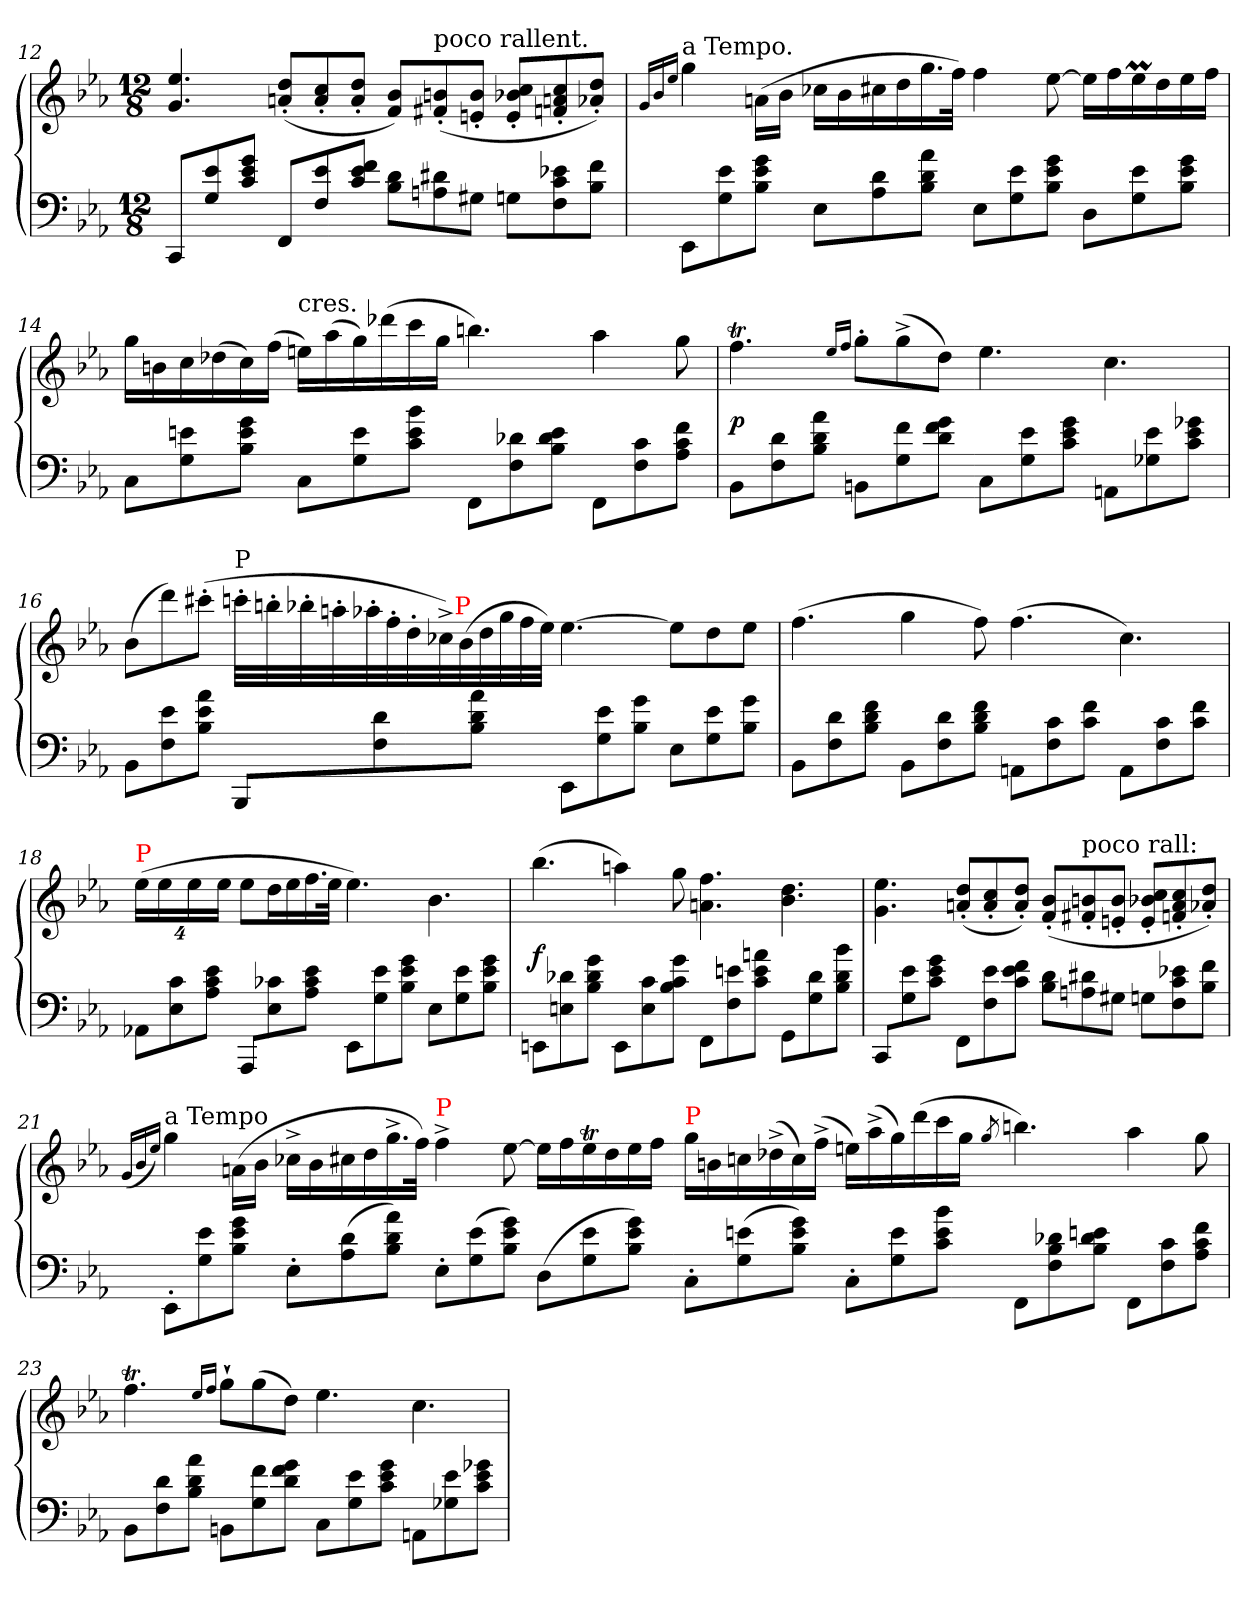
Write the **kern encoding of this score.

**kern	**kern	**dynam
*part1	*part1	*part1
*staff2	*staff1	*staff1/2
*clefF4	*clefG2	*
*k[b-e-a-]	*k[b-e-a-]	*
*E-:	*E-:	*
*M12/8	*M12/8	*
=12	=12	=12
8CC/L	4.ee-/ 4.g/	.
8e-\ 8G\	.	.
8g 8e- 8cJ	.	.
8FF/L	(8dd'/ 8an'/L	.
8e-\ 8F\	8cc' 8a'	.
8f 8e- 8cJ	8dd' 8a'J	.
8d 8B-L	8b- 8fL)	.
!	!LO:TX:a:t=poco rallent.	!
8d#X 8An	(8bn' 8f#X'	.
8G#XJ	8b' 8en'J	.
8GnL	8cc' 8b-X' 8e'L	.
8e-X 8c 8F	8cc' 8an' 8fn'	.
8f 8B-J	8dd' 8a-X'J)	.
=13	=13	=13
.	16qqg/LL	.
.	16qqb-/	.
.	16qqee-/JJ	.
!	!LO:TX:a:t=a Tempo.	!
8EE-L	4gg	p fz
8e- 8G	.	.
8g 8e- 8B-J	(16an\LL	.
.	16b-JJ	.
8E-L	16cc-XLL	.
.	16b-	.
8d 8A-	16cc#X	.
.	16dd	.
8a- 8d 8B-J	16.gg	.
.	32ffJJk)	.
8E-L	4ff	.
8e- 8G	.	.
8g 8e- 8B-J	[8ee-	.
8DL	16ee-LL]	.
.	16ff	.
8e- 8G	16ee-M	.
.	16dd	.
8g 8e- 8B-J	16ee-	.
.	16ffJJ	.
=14	=14	=14
8CL	16ggLL	.
.	16bn	.
8en 8G	16cc	.
.	(16dd-X	.
8g 8e 8B-J	16cc)	.
.	(16ffJJ	.
!	!LO:TX:a:t=cres.	!
8CL	16eenLL)	.
.	(16aa-	.
8e 8G	16gg)	.
.	(16ddd-	.
8b- 8e 8cJ	16ccc	.
.	16ggJJ	.
8FFL	4.bb)	.
8d-X 8F	.	.
8e 8d- 8B-J	.	.
8FFL	4aa-	.
8c 8F	.	.
8f 8c 8A-J	8gg	.
=15	=15	=15
8BB-L	4.ffT	p
8d 8F	.	.
8a- 8d 8B-J	.	.
.	16qqee-TTT/LL	.
.	16qqff/JJ	.
8BBnL	8gg'L	.
8f 8G	(8gg^<	.
8g 8f 8dJ	8ddJ)	.
8CL	4.ee-	.
8e- 8G	.	.
8g 8e- 8cJ	.	.
8AAnL	4.cc	.
8e- 8G-X	.	.
8g-X 8e- 8cJ	.	.
=16	=16	=16
8BB-L	(8b-L	.
8e- 8F	8ddd)	.
8a- 8e- 8B-J	(8ccc#X'J	.
*	*Xtuplet	*
!	!LO:TX:a:t=P	!
8BBB-/L	104%3cccn'LLLL	.
.	104%3bbn'	.
.	104%3bb-X'	.
.	104%3aan'	.
.	104%3aa-X'	.
8d\ 8F\	.	.
.	104%3ff'	.
.	104%3dd'	.
.	104%3cc-X^<)	.
!	!LO:TX:a:color=red:t=P	!
.	(104%3b-	.
8a-\ 8d\ 8B-\J	.	.
.	104%3dd	.
.	104%3gg	.
.	104%3ff	.
.	104%3ee-JJJJ)	.
8EE-L	[4.ee-	.
8e- 8G	.	.
8g 8B-J	.	.
8E-L	8ee-L]	.
8e- 8G	8dd	.
8g 8B-J	8ee-J	.
=17	=17	=17
8BB-L	(4.ff	.
8d 8F	.	.
8f 8d 8B-J	.	.
8BB-L	4gg	.
8d 8F	.	.
8f 8d 8B-J	8ff)	.
8AAnL	(4.ff	.
8c 8F	.	.
8f 8cJ	.	.
8AAL	4.cc)	.
8c 8F	.	.
8f 8cJ	.	.
=18	=18	=18
*	*tuplet	*
*	*Xbrackettup	*
!	!LO:TX:a:color=red:t=P	!
8AA-XL	(32%3ee-LL	.
.	32%3ee-	.
8c 8E-	.	.
.	32%3ee-	.
8e- 8c 8A-J	.	.
.	32%3ee-JJ	.
8AAA-/L	8ee-L	.
8c-X\ 8E-\	16ddL	.
.	16ee-	.
8e-\ 8c-\ 8A-\J	16.ff	.
.	32ee-JJk	.
8EE-L	4.ee-)	.
8e- 8G	.	.
8g 8e- 8B-J	.	.
8E-L	4.b-	.
8e- 8G	.	.
8g 8e- 8B-J	.	.
=19	=19	=19
8EEnL	(4.bb-	f
8d-X 8E	.	.
8g 8d- 8B-J	.	.
8EEL	4aan)	.
8c 8E	.	.
8g 8c 8B-J	8gg	.
8FFL	4.ff 4.an	.
8e 8F	.	.
8an 8e 8cJ	.	.
8GGL	4.dd 4.b-	.
8d- 8G	.	.
8b- 8d- 8B-J	.	.
=20	=20	=20
8CC/L	4.ee- 4.g	.
8e-\ 8G\	.	.
8g\ 8e-\ 8c\J	.	.
8FFL	(8dd'/ 8an'/L	.
8e- 8F	8cc' 8a'	.
8f 8e- 8cJ	8dd' 8a'J)	.
8d 8B-L	(8b-' 8f'L	.
!	!LO:TX:a:t=poco rall&colon;	!
8d#X 8An	8bn' 8f#X'	.
8G#XJ	8b' 8en'J	.
8GnL	8cc' 8b-X' 8e'L	.
8e-X 8c 8F	8cc' 8a' 8fn'	.
8f 8B-J	8dd' 8a-X'J)	.
=21	=21	=21
.	(16qg/LL	.
.	16qb-/	.
.	16qee-/JJ)	.
!	!LO:TX:a:t=a Tempo	!
8EE-'L	4gg	p fz
8e- 8G	.	.
8g 8e- 8B-J	(16an\LL	.
.	16b-JJ	.
8E-'L	16cc-X^<LL	.
.	16b-	.
(8d 8A-	16cc#X	.
.	16dd	.
8a- 8d 8B-J)	16.gg^<	.
.	32ffJJk)	.
!	!LO:TX:a:color=red:t=P	!
8E-'L	4ff^<	.
(8e- 8G	.	.
8g 8e- 8B-J)	[8ee-	.
(8DL	16ee-LL]	.
.	16ff	.
8e- 8G	16ee-T	.
.	16dd	.
8g 8e- 8B-J)	16ee-	.
.	16ffJJ	.
=22-	=22-	=22-
!	!LO:TX:a:color=red:t=P	!
8C'L	16ggLL	.
.	16bn	.
(8en 8G	16cc	.
.	(16dd-X^	.
8g 8e 8B-J)	16cc)	.
.	(16ff^JJ	.
8C'L	16eenLL)	.
.	(16aa-^	.
8e 8G	16gg)	.
.	(16ddd	.
8b- 8e 8cJ	16ccc	.
.	16ggJJ	.
.	8qgg/	.
8FFL	4.bb)	.
8d-X 8B- 8F	.	.
8en 8d- 8B-J	.	.
8FFL	4aa-	.
8c 8F	.	.
8f 8c 8A-J	8gg	.
=23	=23	=23
8BB-L	4.ffT	.
8d 8F	.	.
8a- 8d 8B-J	.	.
.	16qqee-/LL	.
.	16qqff/JJ	.
8BBnL	8gg`L	.
8f 8G	(>8gg	.
8g 8f 8dJ	8ddJ)	.
8CL	4.ee-	.
8e- 8G	.	.
8g 8e- 8cJ	.	.
8AAnL	4.cc	.
8e- 8G-X	.	.
8g-X 8e- 8cJ	.	.
=	=	=
*-	*-	*-
